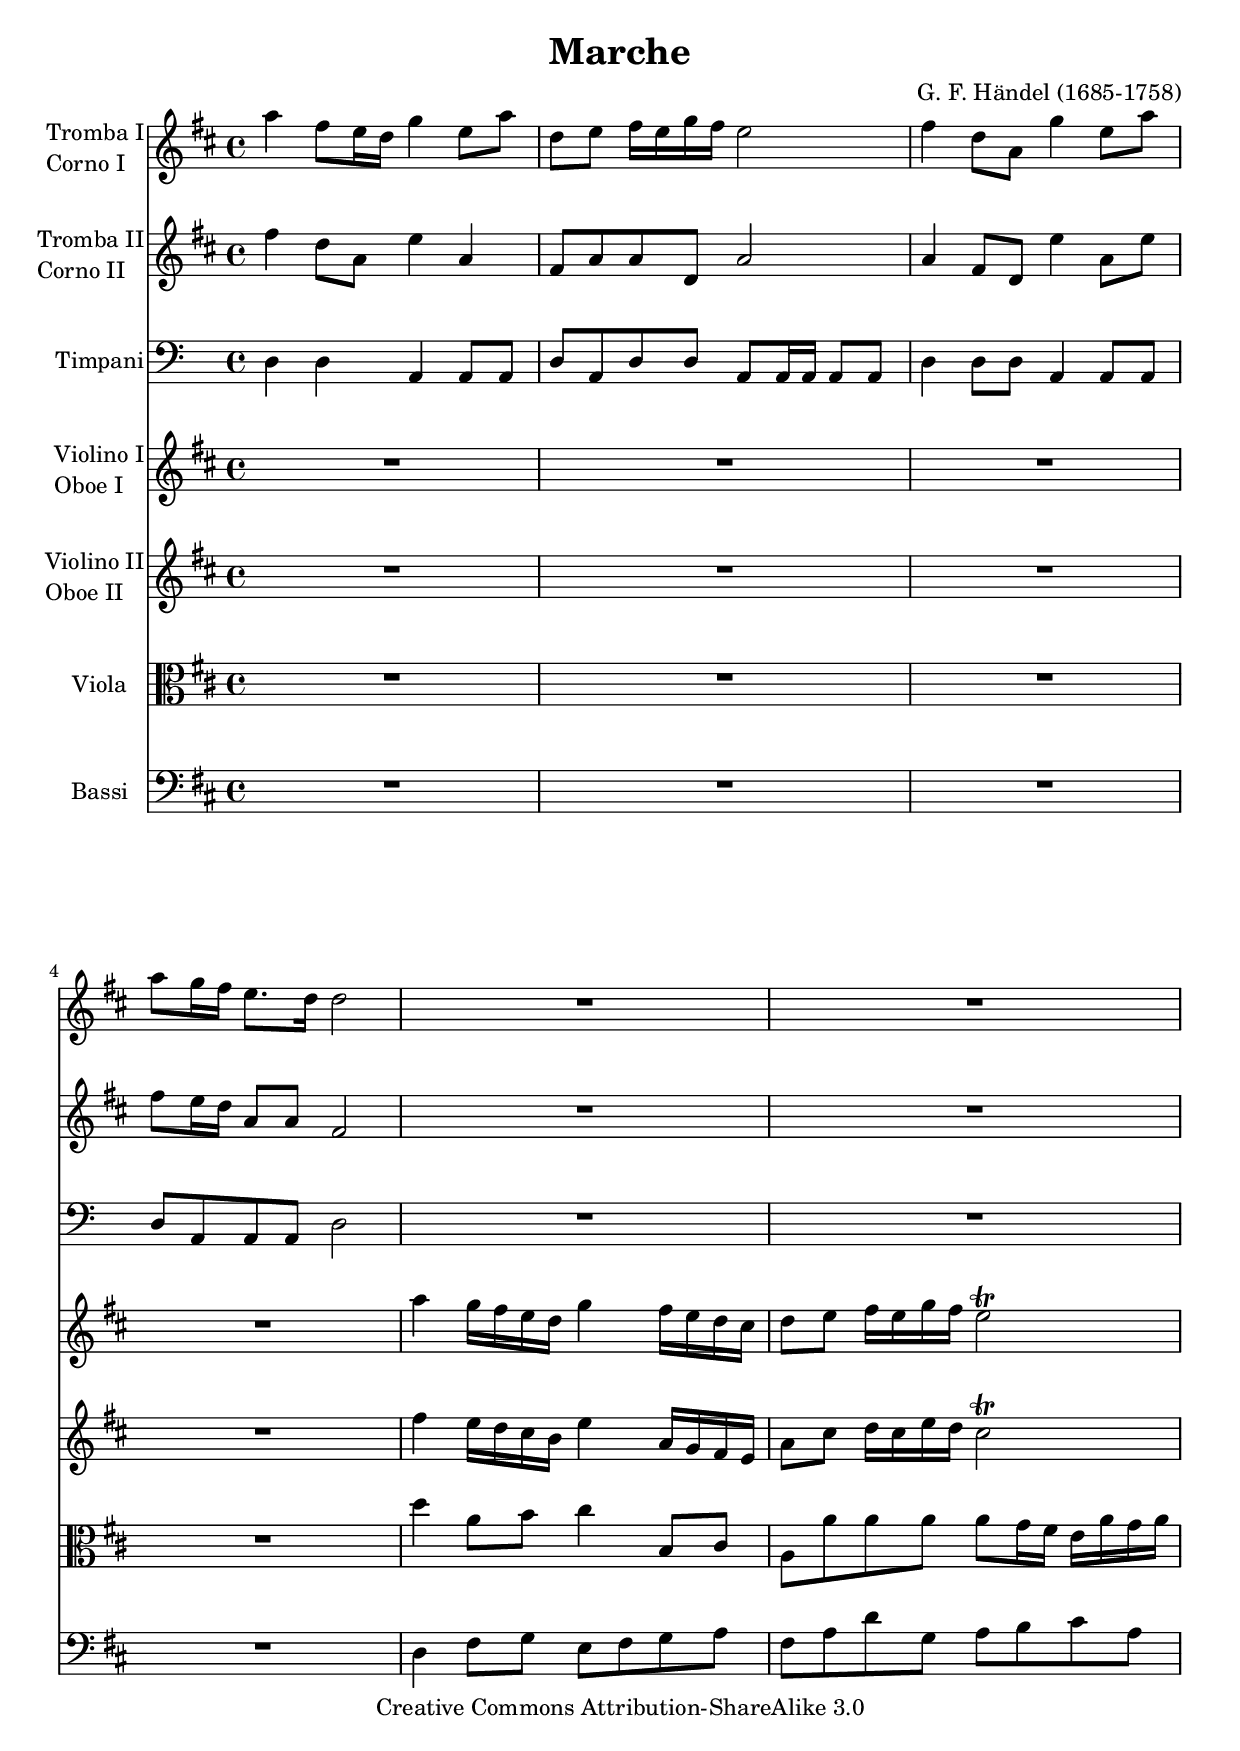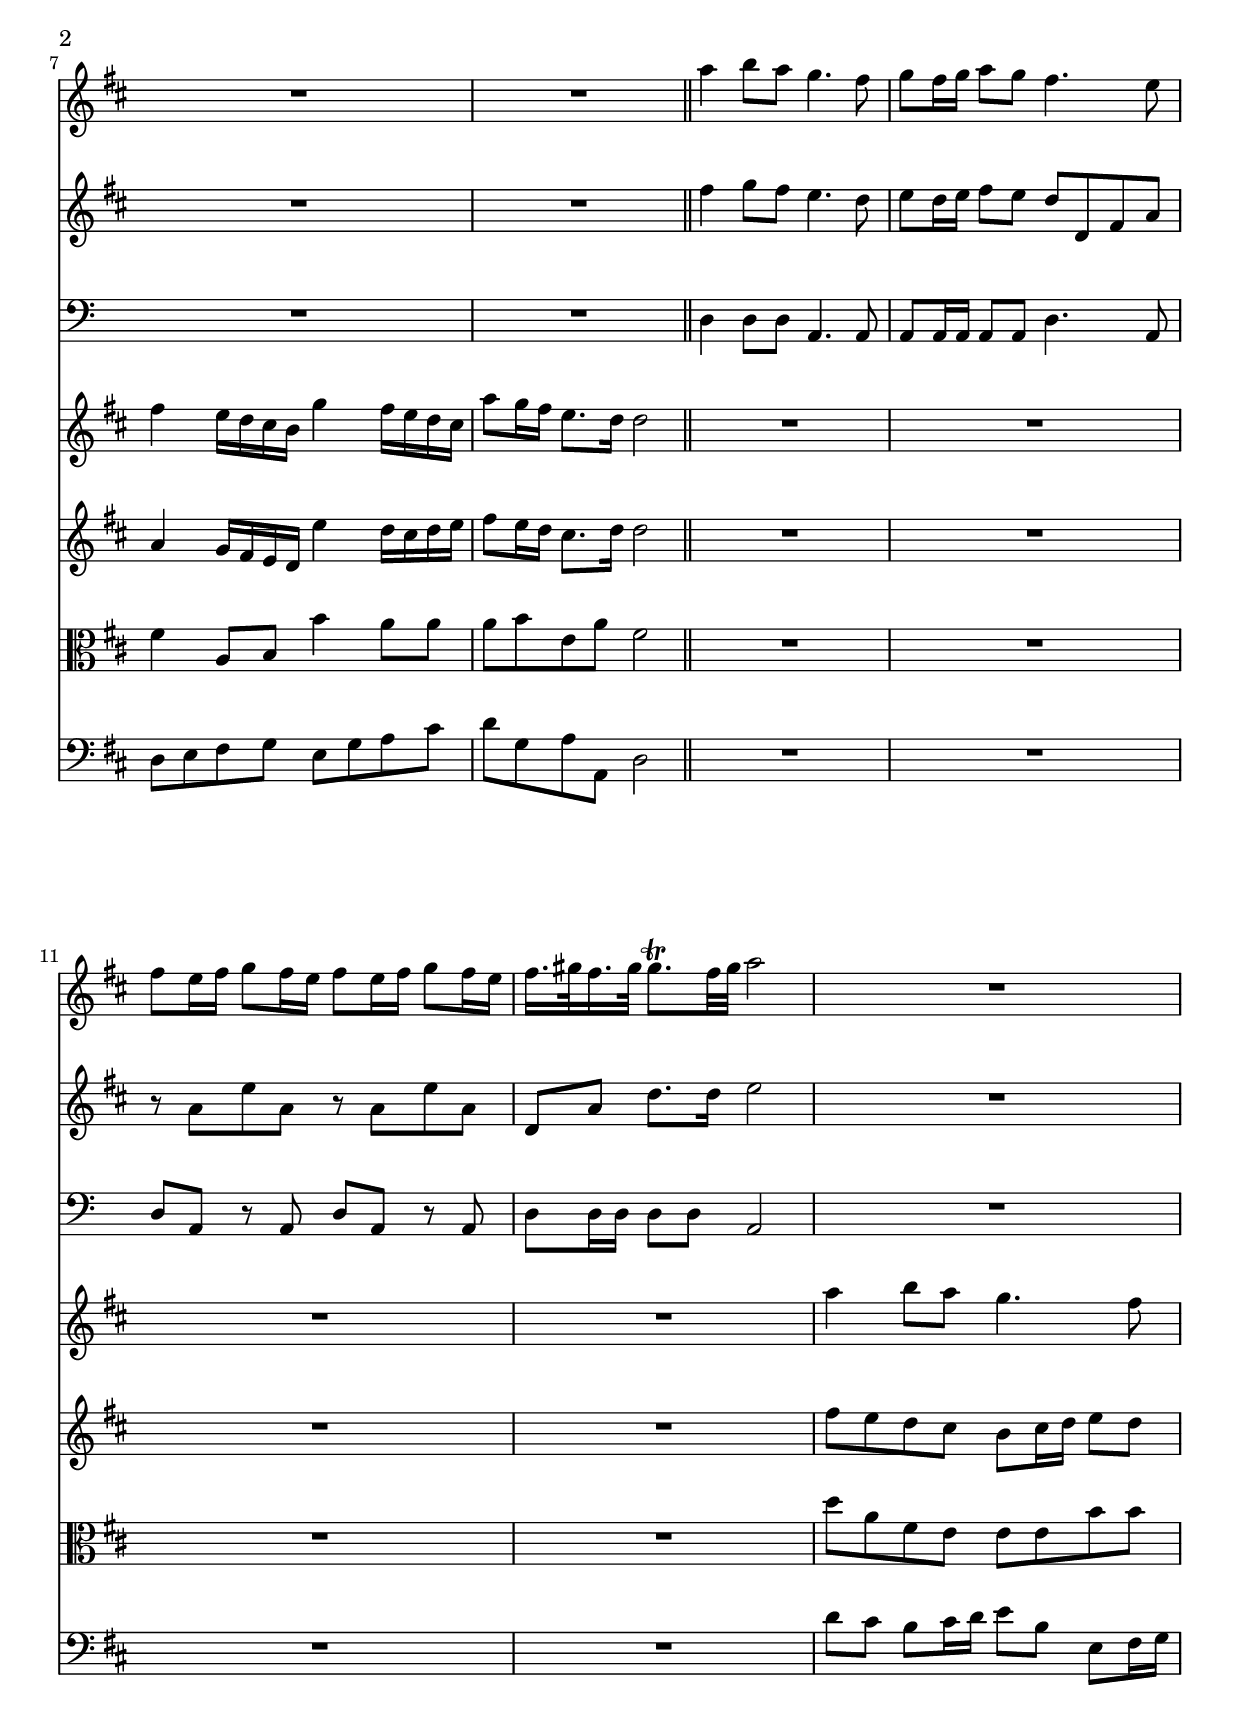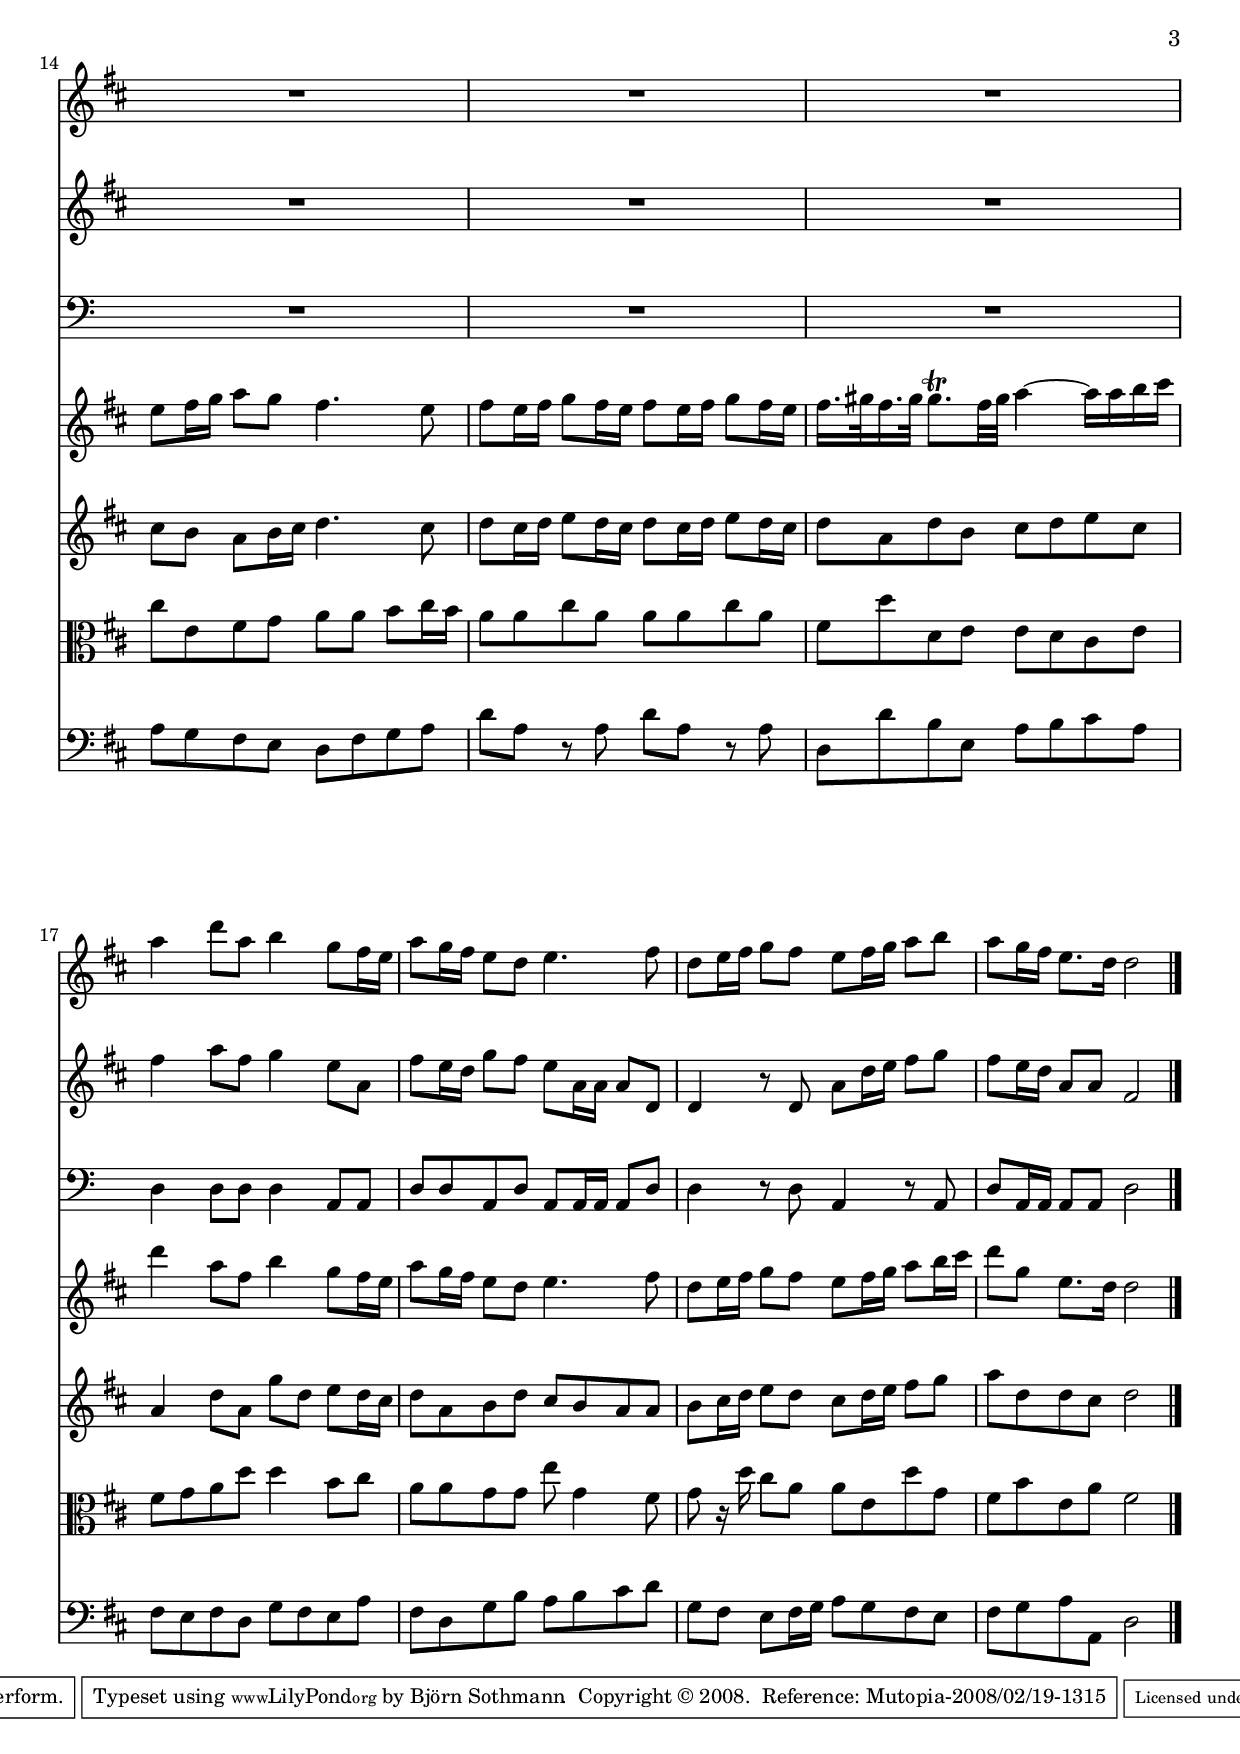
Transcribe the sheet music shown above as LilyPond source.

% Created on Fri Jan 18 21:17:53 CET 2008
\version "2.10.33"

\header {
	title = "Marche"
	composer = "G. F. Händel (1685-1758)"
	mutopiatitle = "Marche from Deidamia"
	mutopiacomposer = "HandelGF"
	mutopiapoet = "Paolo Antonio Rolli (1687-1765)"
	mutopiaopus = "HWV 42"
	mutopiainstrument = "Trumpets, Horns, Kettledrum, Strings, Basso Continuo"
	date = "1740"
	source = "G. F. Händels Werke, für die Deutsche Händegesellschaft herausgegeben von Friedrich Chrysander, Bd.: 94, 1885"
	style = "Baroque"
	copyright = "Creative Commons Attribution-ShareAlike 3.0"
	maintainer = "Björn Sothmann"
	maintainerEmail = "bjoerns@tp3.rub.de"
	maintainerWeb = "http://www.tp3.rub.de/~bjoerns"
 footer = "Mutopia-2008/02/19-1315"
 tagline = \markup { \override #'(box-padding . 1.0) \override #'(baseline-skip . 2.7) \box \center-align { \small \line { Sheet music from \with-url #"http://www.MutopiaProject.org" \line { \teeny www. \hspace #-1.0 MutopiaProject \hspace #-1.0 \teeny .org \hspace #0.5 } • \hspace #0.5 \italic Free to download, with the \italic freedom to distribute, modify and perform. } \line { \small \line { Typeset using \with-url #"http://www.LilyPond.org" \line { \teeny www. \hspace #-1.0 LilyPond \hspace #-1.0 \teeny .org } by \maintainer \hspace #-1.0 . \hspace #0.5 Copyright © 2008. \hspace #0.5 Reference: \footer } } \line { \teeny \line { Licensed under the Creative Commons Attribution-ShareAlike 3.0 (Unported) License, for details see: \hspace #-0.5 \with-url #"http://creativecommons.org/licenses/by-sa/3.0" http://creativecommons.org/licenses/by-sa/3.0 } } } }
}

\include "deutsch.ly"


staffTrumpetInC = \new Staff  {
	\time 4/4
	\override Score.MetronomeMark #'stencil = ##f
	\tempo 4 = 80
	\set Staff.instrumentName=\markup{\column{"Tromba I" \line{"Corno I"}}}
	\set Staff.midiInstrument="trumpet"
	\transposition c
	\key d \major
	\clef treble
	\relative c''' {
		a4 fis8 e16 d g4 e8 a |
		d, e fis16 e g fis e2 |
		fis4 d8 a g'4 e8 a |
		a g16 fis e8. d16 d2 |
		R1*4 \bar "||" |
		a'4 h8 a g4. fis8 |
		g fis16 g a8 g fis4. e8 |
		fis8 e16 fis g8 fis16 e fis8 e16 fis g8 fis16 e |
		fis16. gis32 fis16. gis32 gis8.\trill fis32 gis a2 |
		R1*4 |
		a4 d8 a h4 g8 fis16 e |
		a8 g16 fis e8 d e4. fis8 |
		d8 e16 fis g8 fis e fis16 g a8 h |
		a g16 fis e8. d16 d2 |
	\bar "|."
	}

}
staffTrumpetInCII = \new Staff  {
	\set Staff.instrumentName=\markup{\column{"Tromba II" \line{"Corno II"}}}
	\set Staff.midiInstrument="trumpet"
	\transposition c
	\key d \major
	\clef treble
	\relative c'' {
		fis4 d8 a e'4 a, |
		fis8 a a d, a'2 |
		a4 fis8 d e'4 a,8 e' |
		fis e16 d a8 a fis2 |
		R1*4 \bar "||" |
		fis'4 g8 fis e4. d8 |
		e d16 e fis8 e d d, fis a |
		r a e' a, r a e' a, |
		d, a' d8. d16 e2 |
		R1*4 |
		fis4 a8 fis g4 e8 a, |
		fis' e16 d g8 fis e a,16 a a8 d, |
		d4 r8 d a' d16 e fis8 g |
		fis e16 d a8 a fis2 |
	\bar "|."
	}

}
staffTimpani = \new Staff  {
	\set Staff.instrumentName="Timpani"
	\set Staff.midiInstrument="timpani"
	\key c \major
	\clef bass
	\relative c {
		d4 d a a8 a |
		d a d d a a16 a a8 a |
		d4 d8 d a4 a8 a |
		d a a a d2 |
		R1*4 \bar "||"
		d4 d8 d a4. a8 |
		a a16 a a8 a d4. a8 |
		d a r a d a r a |
		d d16 d d8 d a2 |
		R1*4 |
		d4 d8 d d4 a8 a |
		d d a d a a16 a a8 d |
		d4 r8 d a4 r8 a |
		d a16 a a8 a d2 |
	\bar "|."
	}

}
staffViolin = \new Staff  {
	\set Staff.instrumentName=\markup{\column{"Violino I" \line{"Oboe I"}}}
	\set Staff.midiInstrument="violin"
	\key d \major
	\clef treble
	\relative c''' {
		R1*4 |
		a4 g16 fis e d g4 fis16 e d cis |
		d8 e fis16 e g fis e2\trill |
		fis4 e16 d cis h g'4 fis16 e d cis |
		a'8 g16 fis e8. d16 d2 \bar "||"
		R1*4 |
		a'4 h8 a g4. fis8 |
		e fis16 g a8 g fis4. e8 |
		fis e16 fis g8 fis16 e fis8 e16 fis g8 fis16 e |
		fis16. gis32 fis16. gis32 gis8.\trill fis32 gis a4~ a16 a h cis |
		d4 a8 fis h4 g8 fis16 e |
		a8 g16 fis e8 d e4. fis8 |
		d e16 fis g8 fis e fis16 g a8 h16 cis |
		d8 g, e8. d16 d2 |
	\bar "|."
	}

}
staffViolinII = \new Staff  {
	\set Staff.instrumentName=\markup{\column{"Violino II" \line{"Oboe II"}}}
	\set Staff.midiInstrument="violin"
	\key d \major
	\clef treble
	\relative c'' {
		R1*4 |
		fis4 e16 d cis h e4 a,16 g fis e |
		a8 cis d16 cis e d cis2\trill |
		a4 g16 fis e d e'4 d16 cis d e |
		fis8 e16 d cis8. d16 d2 \bar "||" |
		R1*4 |
		fis8 e d cis h cis16 d e8 d |
		cis h a h16 cis d4. cis8 |
		d cis16 d e8 d16 cis d8 cis16 d e8 d16 cis |
		d8 a d h cis d e cis |
		a4 d8 a g' d e d16 cis |
		d8 a h d cis h a a |
		h cis16 d e8 d cis d16 e fis8 g |
		a d, d cis d2 |
	\bar "|."
	}

}
staffViola = \new Staff  {
	\set Staff.instrumentName="Viola"
	\set Staff.midiInstrument="viola"
	\key d \major
	\clef alto
	\relative c'' {
		R1*4 |
		d4 a8 h cis4 h,8 cis |
		a a' a a a g16 fis e a g a |
		fis4 a,8 h h'4 a8 a |
		a h e, a fis2 \bar "||" |
		R1*4 |
		d'8 a fis e e e h' h |
		cis e, fis g a a h cis16 h |
		a8 a cis a a a cis a |
		fis d' d, e e d cis e |
		fis g a d d4 h8 cis |
		a a g g e' g,4 fis8 |
		g r16 d' cis8 a a e d' g, |
		fis h e, a fis2 |
	\bar "|."
	}

}
staffCello = \new Staff  {
	\set Staff.instrumentName="Bassi"
	\set Staff.midiInstrument="harpsichord"
	\key d \major
	\clef bass
	\relative c {
		R1*4 |
		d4 fis8 g e fis g a |
		fis a d g, a h cis a |
		d, e fis g e g a cis |
		d g, a a, d2 \bar "||" |
		R1*4 |
		d'8 cis h cis16 d e8 h e, fis16 g |
		a8 g fis e d fis g a |
		d a r a d a r a |
		d, d' h e, a h cis a |
		fis e fis d g fis e a |
		fis d g h a h cis d |
		g, fis e fis16 g a8 g fis e |
		fis g a a, d2 |
	\bar "|."
	}

}


\score {
	<<
		\staffTrumpetInC
		\staffTrumpetInCII
		\staffTimpani
		\staffViolin
		\staffViolinII
		\staffViola
		\staffCello
	>>
	
	\midi {
	}

	\layout  {
	}
}

\paper {
}

